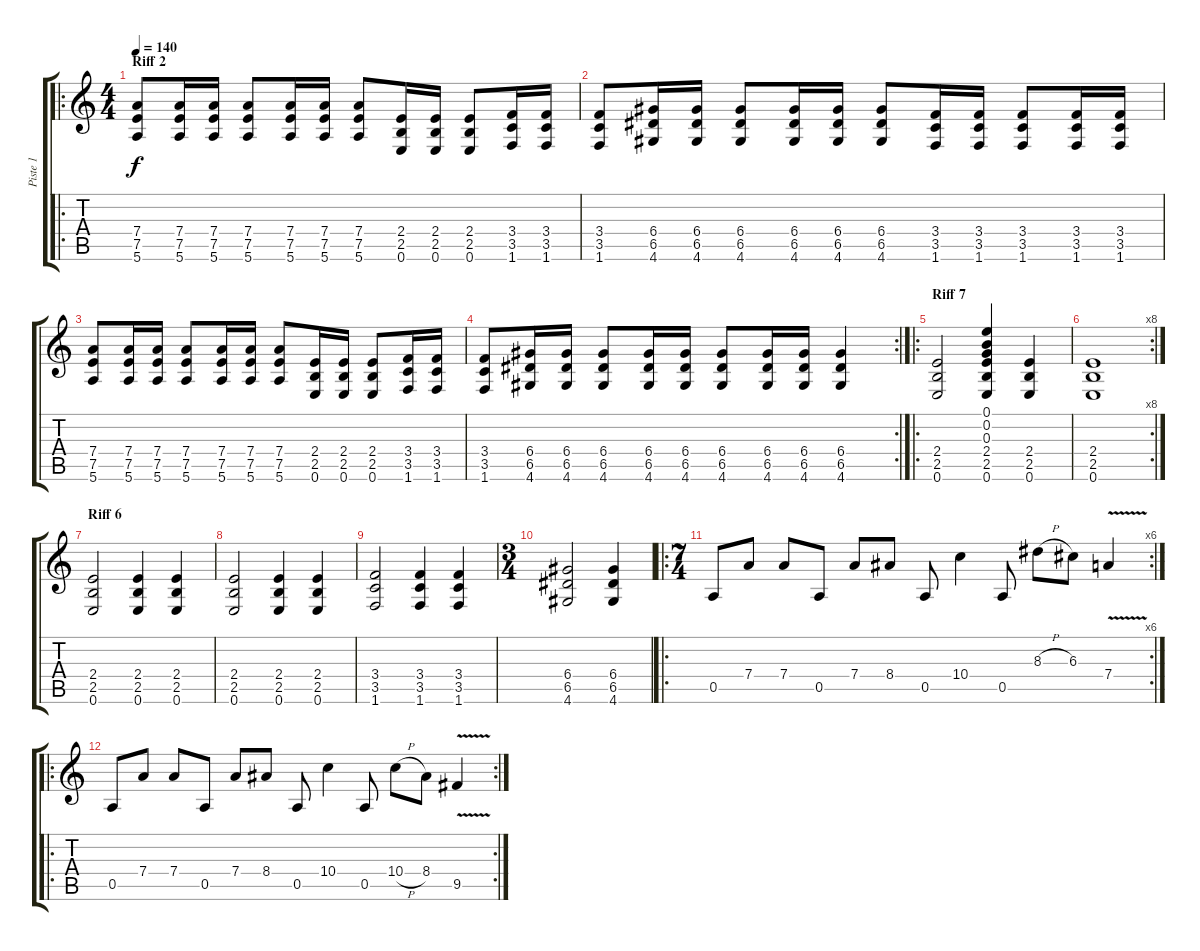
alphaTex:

\track ("Piste 1" "Piste 1") {instrument overdrivenguitar}
\staff {score tabs}
\tuning (E4 B3 G3 D3 A2 E2) {hide}
\ro
\ts (4 4)
\section ("" "Riff 2")
\tempo 140
\clef g2
\ks c
(7.4 7.5 5.6).8{dy f} (7.4 7.5 5.6).16 (7.4 7.5 5.6).16 (7.4 7.5 5.6).8 (7.4 7.5 5.6).16 (7.4 7.5 5.6).16 (7.4 7.5 5.6).8 (2.4 2.5 0.6).16 (2.4 2.5 0.6).16 (2.4 2.5 0.6).8 (3.4 3.5 1.6).16 (3.4 3.5 1.6).16 |
(3.4 3.5 1.6).8 (6.4 6.5 4.6).16 (6.4 6.5 4.6).16 (6.4 6.5 4.6).8 (6.4 6.5 4.6).16 (6.4 6.5 4.6).16 (6.4 6.5 4.6).8 (3.4 3.5 1.6).16 (3.4 3.5 1.6).16 (3.4 3.5 1.6).8 (3.4 3.5 1.6).16 (3.4 3.5 1.6).16 |
(7.4 7.5 5.6).8 (7.4 7.5 5.6).16 (7.4 7.5 5.6).16 (7.4 7.5 5.6).8 (7.4 7.5 5.6).16 (7.4 7.5 5.6).16 (7.4 7.5 5.6).8 (2.4 2.5 0.6).16 (2.4 2.5 0.6).16 (2.4 2.5 0.6).8 (3.4 3.5 1.6).16 (3.4 3.5 1.6).16 |
\rc 2
(3.4 3.5 1.6).8 (6.4 6.5 4.6).16 (6.4 6.5 4.6).16 (6.4 6.5 4.6).8 (6.4 6.5 4.6).16 (6.4 6.5 4.6).16 (6.4 6.5 4.6).8 (6.4 6.5 4.6).16 (6.4 6.5 4.6).16 (6.4 6.5 4.6).4 |
\ro
\section ("" "Riff 7")
(2.4 2.5 0.6).2 (0.1 0.2 0.3 2.4 2.5 0.6).4 (2.4 2.5 0.6).4 |
\rc 8
(2.4 2.5 0.6).1 |
\section ("" "Riff 6")
(2.4 2.5 0.6).2 (2.4 2.5 0.6).4 (2.4 2.5 0.6).4 |
(2.4 2.5 0.6).2 (2.4 2.5 0.6).4 (2.4 2.5 0.6).4 |
(3.4 3.5 1.6).2 (3.4 3.5 1.6).4 (3.4 3.5 1.6).4 |
\ts (3 4)
(6.4 6.5 4.6).2 (6.4 6.5 4.6).4 |
\ro
\rc 6
\ts (7 4)
0.5.8 7.4.8 7.4.8 0.5.8 7.4.8 8.4.8 0.5.8 10.4.4 0.5.8 8.3{h}.8 6.3.8 7.4{v}.4 |
\ro
\rc 2
0.5.8 7.4.8 7.4.8 0.5.8 7.4.8 8.4.8 0.5.8 10.4.4 0.5.8 10.4{h}.8 8.4.8 9.5{v}.4
